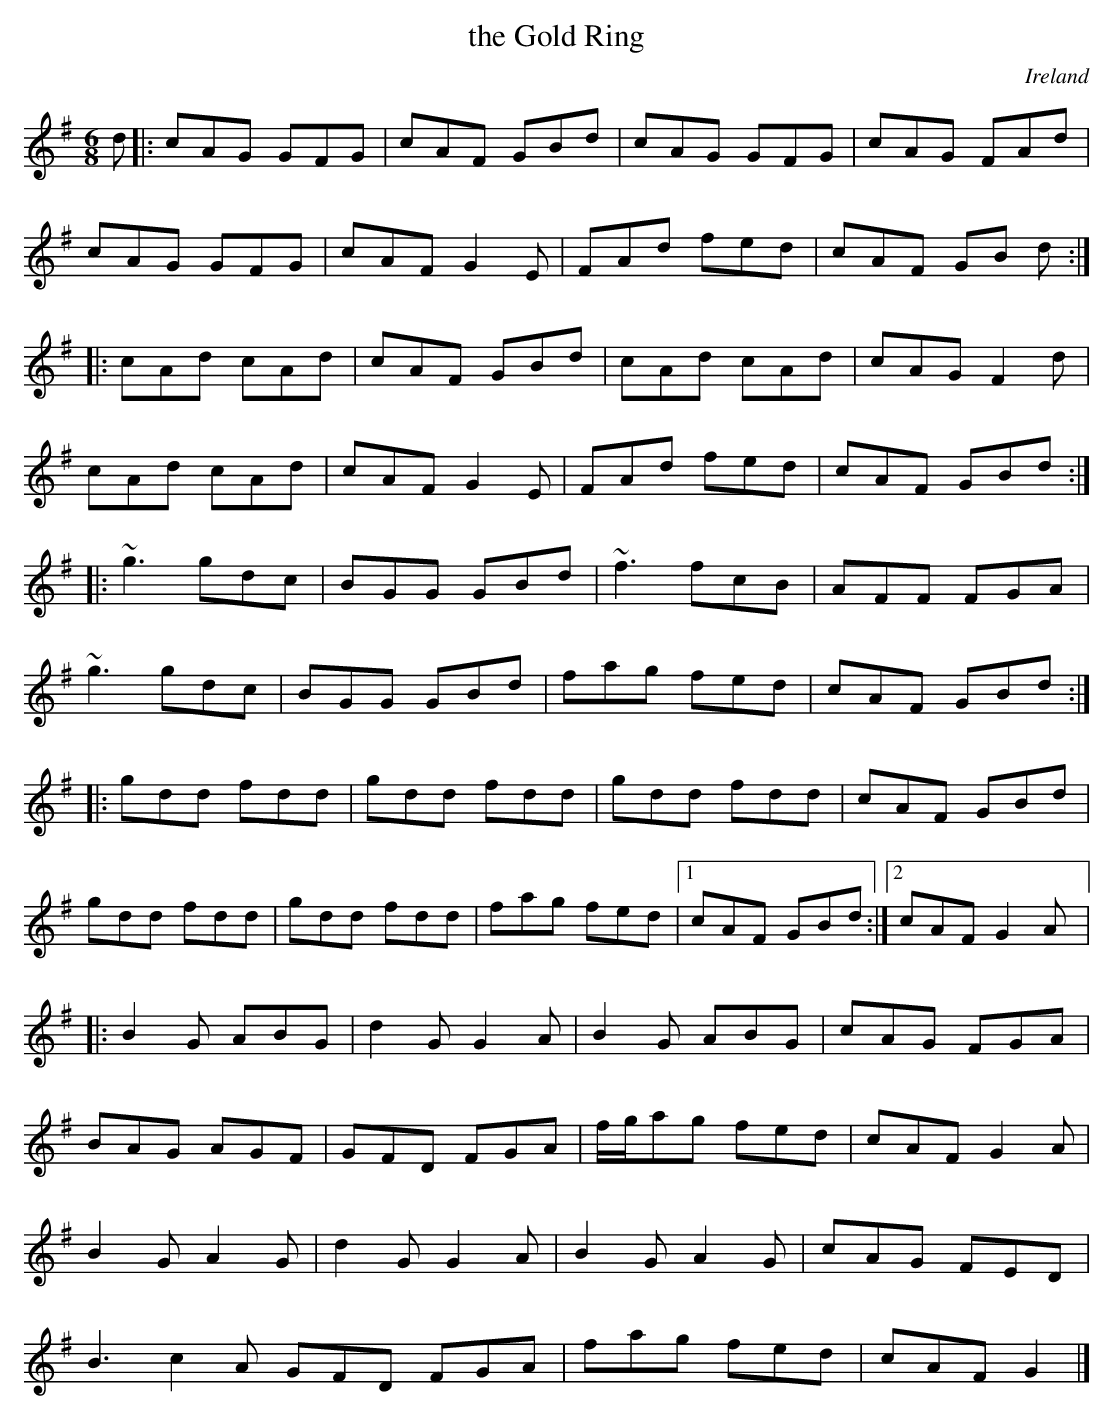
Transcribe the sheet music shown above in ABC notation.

X:1
T:the Gold Ring
O:Ireland
M:6/8
K:G major
d |:\
cAG GFG | cAF GBd | cAG GFG | cAG FAd |
cAG GFG | cAF G2E | FAd fed | cAF GB d ::
cAd cAd | cAF GBd | cAd cAd | cAG F2d |
cAd cAd | cAF G2E | FAd fed | cAF GBd ::
~g3 gdc | BGG GBd | ~f3 fcB | AFF FGA |
~g3 gdc | BGG GBd | fag fed | cAF GBd ::
gdd fdd | gdd fdd | gdd fdd | cAF GBd |
gdd fdd | gdd fdd | fag fed |1 cAF GBd :|2 cAF G2A|:
B2G ABG | d2G G2A | B2G ABG | cAG FGA |
BAG AGF | GFD FGA | f/g/ag fed | cAF G2A |
B2G A2G | d2G G2A | B2G A2G | cAG FED |
B3 c2A GFD FGA | fag fed | cAF G2 |]
